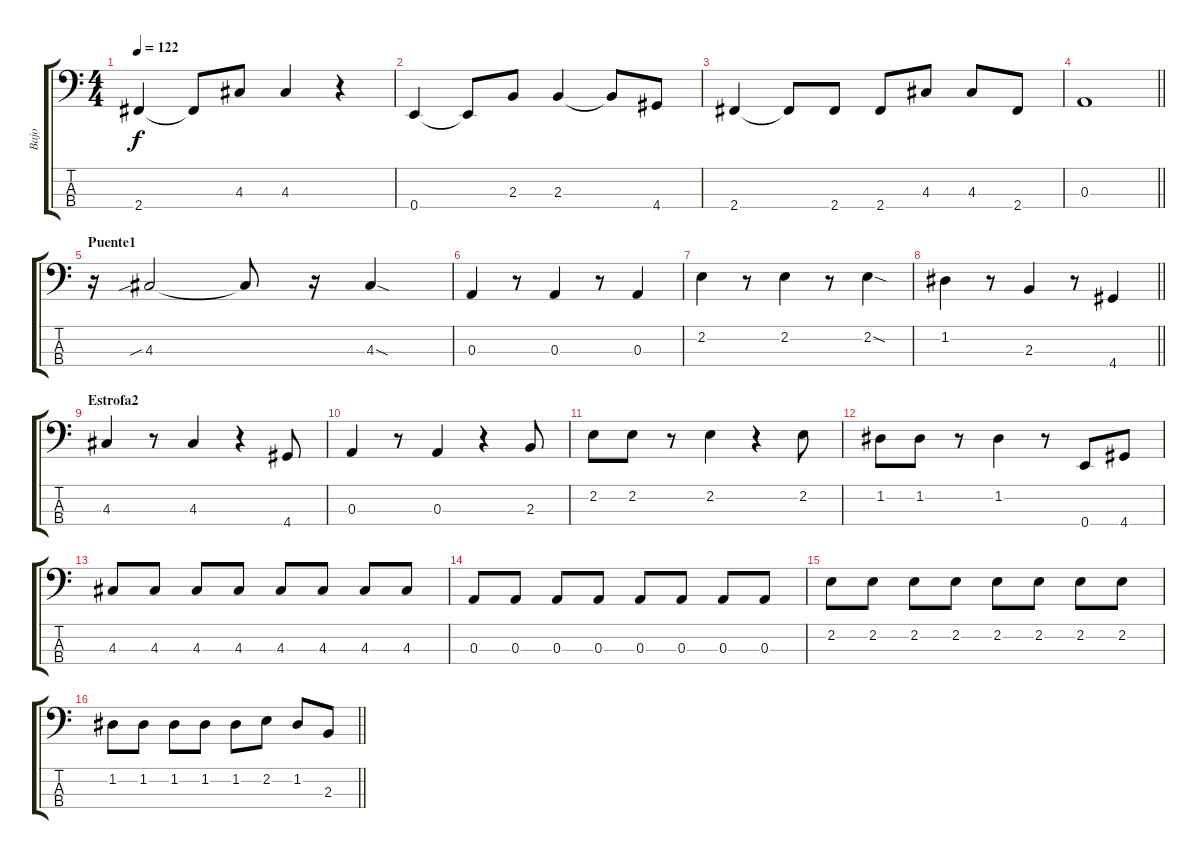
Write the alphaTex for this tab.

\track ("Bajo" "Bajo") {instrument electricbasspick}
\staff {score tabs}
\tuning (G2 D2 A1 E1) {hide}
\ts (4 4)
\tempo 122
\clef f4
\ks c
2.4.4{dy f} 2.4{t}.8 4.3.8 4.3.4 r.4 |
0.4.4 0.4{t}.8 2.3.8 2.3.4 2.3{t}.8 4.4.8 |
2.4.4 2.4{t}.8 2.4.8 2.4.8 4.3.8 4.3.8 2.4.8 |
\barLineRight lightlight
0.3.1{volume 13} |
\section ("" "Puente1")
r.16 4.3{sib}.2 4.3{t}.8 r.16 4.3{sod}.4 |
0.3.4 r.8 0.3.4 r.8 0.3.4 |
2.2.4 r.8 2.2.4 r.8 2.2{sod}.4 |
\barLineRight lightlight
1.2.4 r.8 2.3.4 r.8 4.4.4 |
\section ("" "Estrofa2")
4.3.4 r.8 4.3.4 r.4 4.4.8 |
0.3.4 r.8 0.3.4 r.4 2.3.8 |
2.2.8 2.2.8 r.8 2.2.4 r.4 2.2.8 |
1.2.8 1.2.8 r.8 1.2.4 r.8 0.4.8 4.4.8 |
4.3.8{volume 12} 4.3.8 4.3.8 4.3.8 4.3.8 4.3.8 4.3.8 4.3.8 |
0.3.8 0.3.8 0.3.8 0.3.8 0.3.8 0.3.8 0.3.8 0.3.8 |
2.2.8 2.2.8 2.2.8 2.2.8 2.2.8 2.2.8 2.2.8 2.2.8 |
\barLineRight lightlight
1.2.8 1.2.8 1.2.8 1.2.8 1.2.8 2.2.8 1.2.8 2.3.8
